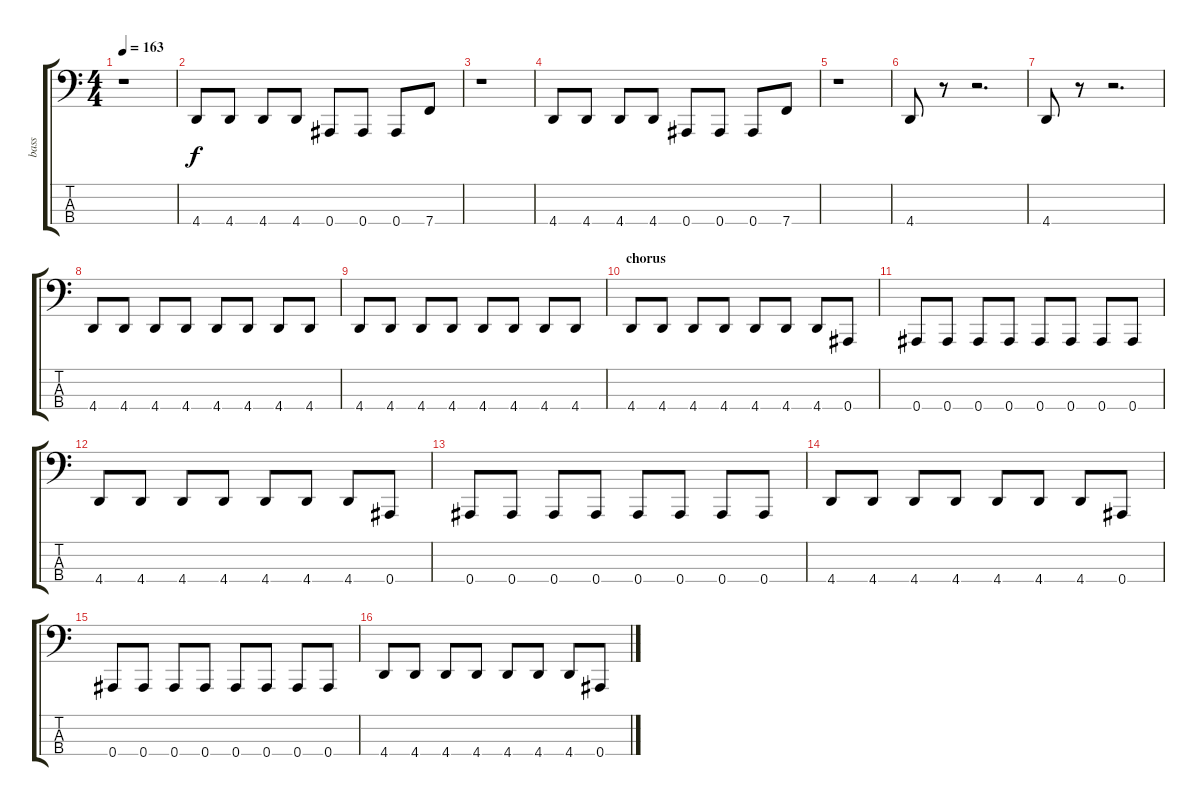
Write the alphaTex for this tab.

\track ("bass" "bass") {instrument electricbassfinger}
\staff {score tabs}
\tuning (Eb2 Bb1 F1 Bb0) {hide}
\ts (4 4)
\tempo 163
\clef f4
\ks c
r.1{dy f} |
4.4.8 4.4.8 4.4.8 4.4.8 0.4.8 0.4.8 0.4.8 7.4.8 |
r.1 |
4.4.8 4.4.8 4.4.8 4.4.8 0.4.8 0.4.8 0.4.8 7.4.8 |
r.1 |
4.4.8 r.8 r.2{d} |
4.4.8 r.8 r.2{d} |
4.4.8 4.4.8 4.4.8 4.4.8 4.4.8 4.4.8 4.4.8 4.4.8 |
4.4.8 4.4.8 4.4.8 4.4.8 4.4.8 4.4.8 4.4.8 4.4.8 |
\section ("" "chorus")
4.4.8 4.4.8 4.4.8 4.4.8 4.4.8 4.4.8 4.4.8 0.4.8 |
0.4.8 0.4.8 0.4.8 0.4.8 0.4.8 0.4.8 0.4.8 0.4.8 |
4.4.8 4.4.8 4.4.8 4.4.8 4.4.8 4.4.8 4.4.8 0.4.8 |
0.4.8 0.4.8 0.4.8 0.4.8 0.4.8 0.4.8 0.4.8 0.4.8 |
4.4.8 4.4.8 4.4.8 4.4.8 4.4.8 4.4.8 4.4.8 0.4.8 |
0.4.8 0.4.8 0.4.8 0.4.8 0.4.8 0.4.8 0.4.8 0.4.8 |
4.4.8 4.4.8 4.4.8 4.4.8 4.4.8 4.4.8 4.4.8 0.4.8
